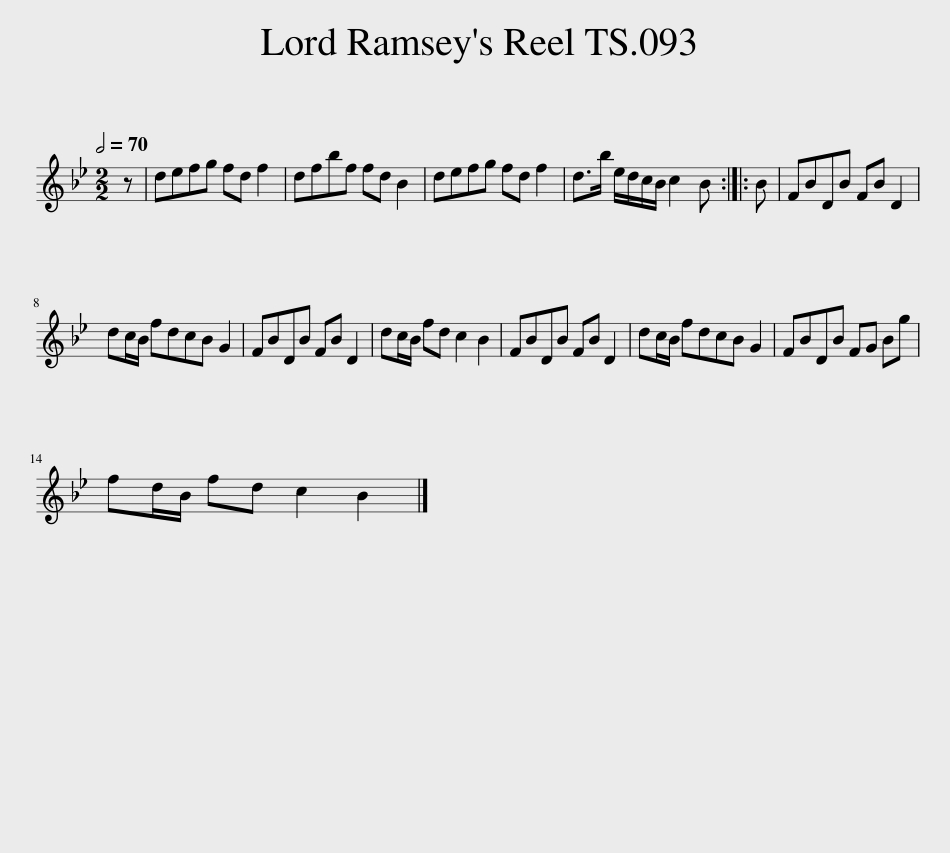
X:1
L:1/8
Q:1/2=70
M:2/2
I:linebreak $
K:Bb
V:1 treble
V:1
 z | defg fd f2 | dfbf fd B2 | defg fd f2 | d>b e/d/c/B/ c2 B :: %5
 B | FBDB FB D2 |$ dc/B/ fdcB G2 | FBDB FB D2 | dc/B/ fd c2 B2 | %10
 FBDB FB D2 | dc/B/ fdcB G2 | FBDB FG Bg |$ fd/B/ fd c2 B2 |] %14
